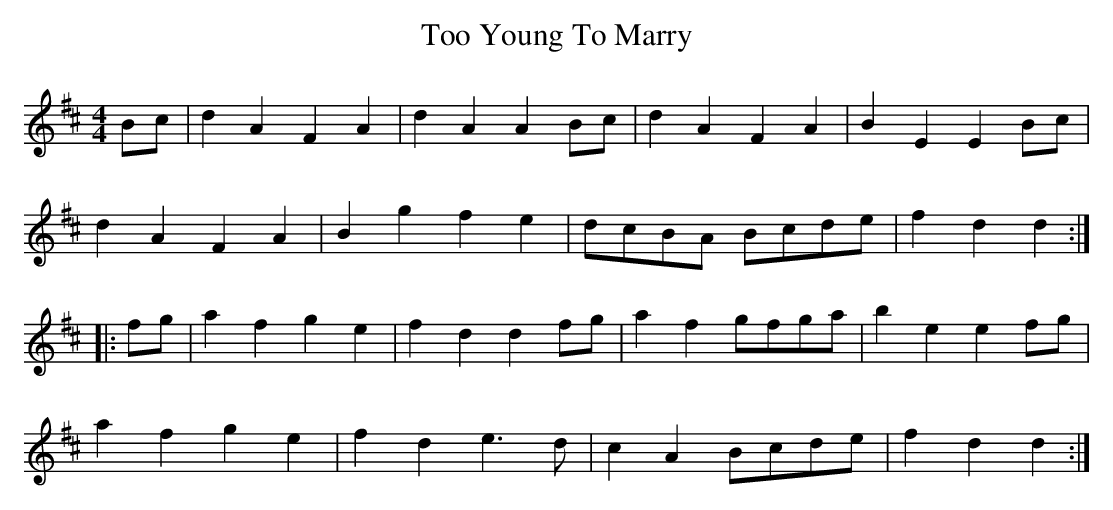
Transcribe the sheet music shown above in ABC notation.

X:1
T:Too Young To Marry
M:4/4
L:1/8
K:D
Bc | d2A2 F2A2  | d2A2 A2Bc | d2A2 F2A2 | B2E2 E2Bc |
d2A2 F2A2 | B2g2 f2e2 | dcBA Bcde | f2d2 d2 :|
|:fg | a2f2 g2e2 | f2d2 d2fg | a2f2 gfga | b2e2 e2fg |
a2f2 g2e2 | f2d2 e3d | c2A2 Bcde | f2d2 d2 :|
